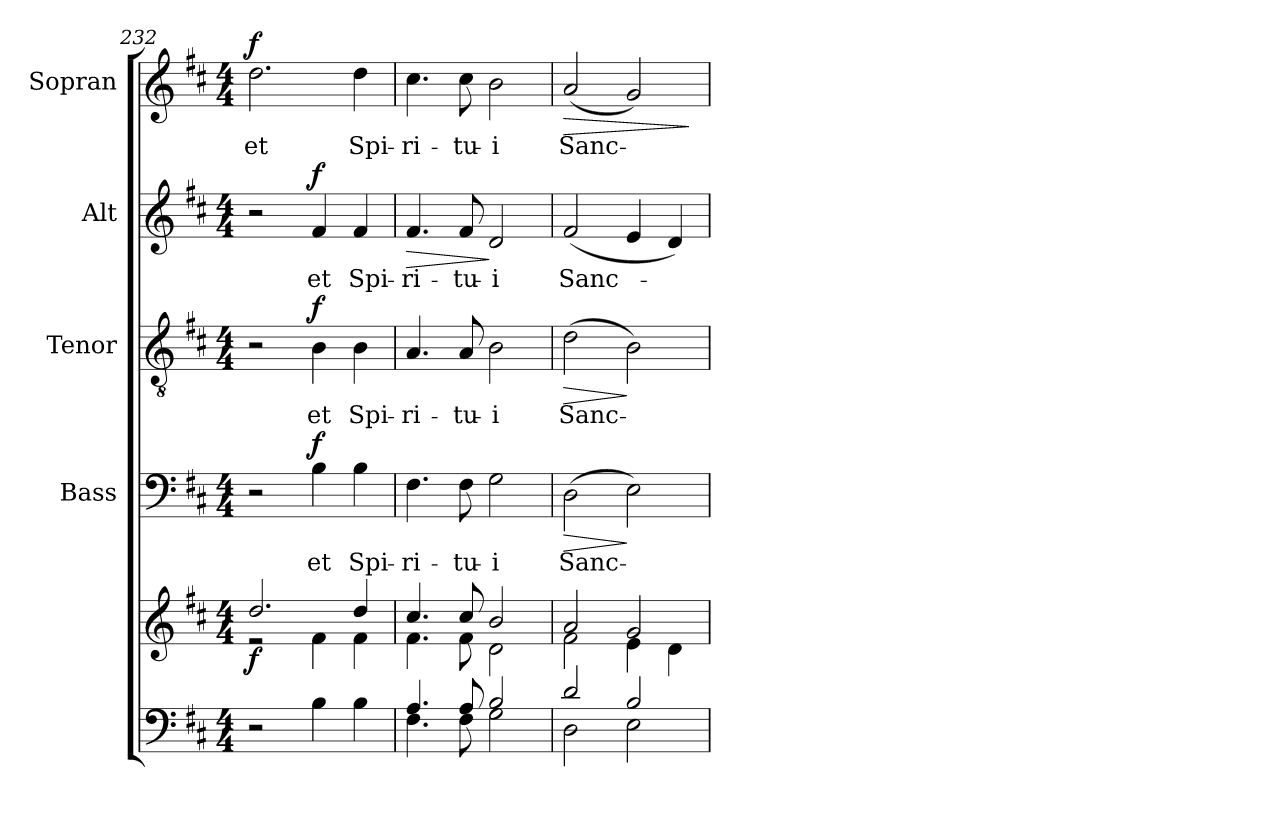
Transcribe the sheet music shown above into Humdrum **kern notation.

**kern	**kern	**dynam	**kern	**text	**dynam	**kern	**text	**dynam	**kern	**text	**dynam	**kern	**text	**dynam
*part5	*part5	*part5	*part4	*part4	*part4	*part3	*part3	*part3	*part2	*part2	*part2	*part1	*part1	*part1
*staff6	*staff5	*staff5/6	*staff4	*staff4	*staff4	*staff3	*staff3	*staff3	*staff2	*staff2	*staff2	*staff1	*staff1	*staff1
*	*	*	*I"Bass	*	*	*I"Tenor	*	*	*I"Alt	*	*	*I"Sopran	*	*
*	*	*	*I'B	*	*	*I'T	*	*	*I'A	*	*	*I'S	*	*
*clefF4	*clefG2	*	*clefF4	*	*	*clefGv2	*	*	*clefG2	*	*	*clefG2	*	*
*k[f#c#]	*k[f#c#]	*	*k[f#c#]	*	*	*k[f#c#]	*	*	*k[f#c#]	*	*	*k[f#c#]	*	*
*D:	*D:	*	*D:	*	*	*D:	*	*	*D:	*	*	*D:	*	*
*M4/4	*M4/4	*	*M4/4	*	*	*M4/4	*	*	*M4/4	*	*	*M4/4	*	*
=232	=232	=232	=232	=232	=232	=232	=232	=232	=232	=232	=232	=232	=232	=232
*	*^	*	*	*	*	*	*	*	*	*	*	*	*	*
!	!	!	!LO:DY:b	!	!	!	!	!	!	!	!	!	!	!LO:LY:b	!LO:DY:a
2r	2.dd/	2re	f	2r	.	.	2r	.	.	2r	.	.	2.dd\	et	f
!	!	!	!	!	!LO:LY:b	!LO:DY:a	!	!LO:LY:b	!LO:DY:a	!	!LO:LY:b	!LO:DY:a	!	!	!
4B\	.	4f#\	.	4B\	et	f	4B\	et	f	4f#/	et	f	.	.	.
!	!	!	!	!	!LO:LY:b	!	!	!LO:LY:b	!	!	!LO:LY:b	!	!	!LO:LY:b	!
4B\	4dd/	4f#\	.	4B\	Spi-	.	4B\	Spi-	.	4f#/	Spi-	.	4dd\	Spi-	.
!!LO:LB:g=z
=233	=233	=233	=233	=233	=233	=233	=233	=233	=233	=233	=233	=233	=233	=233	=233
*^	*	*	*	*	*	*	*	*	*	*	*	*	*	*	*
!	!	!	!	!	!	!LO:LY:b	!	!	!LO:LY:b	!	!	!LO:LY:b	!LO:HP:b	!	!LO:LY:b	!
4.A/	4.F#\	4.cc#/	4.f#\	.	4.F#\	-ri-	.	4.A/	-ri-	.	4.f#/	-ri-	>	4.cc#\	-ri-	.
!	!	!	!	!	!	!LO:LY:b	!	!	!LO:LY:b	!	!	!LO:LY:b	!	!	!LO:LY:b	!
8A/	8F#\	8cc#/	8f#\	.	8F#\	-tu-	.	8A/	-tu-	.	8f#/	-tu-	.	8cc#\	-tu-	.
!	!	!	!	!	!	!LO:LY:b	!	!	!LO:LY:b	!	!	!LO:LY:b	!	!	!LO:LY:b	!
2B/	2G\	2b/	2d\	.	2G\	-i	.	2B\	-i	.	2d/	-i	]	2b\	-i	.
=234	=234	=234	=234	=234	=234	=234	=234	=234	=234	=234	=234	=234	=234	=234	=234	=234
!	!	!	!	!	!	!LO:LY:b	!LO:HP:b	!	!LO:LY:b	!LO:HP:b	!	!LO:LY:b	!	!	!LO:LY:b	!LO:HP:b
2d/	2D\	2a/	2f#\	.	(>2D\	Sanc-	>	(>2d\	Sanc-	>	(<2f#/	Sanc-	.	(<2a/	Sanc-	>
2B/	2E\	2g/	4e\	.	2E\)	.	]	2B\)	.	]	4e/	.	.	2g/)	.	.
.	.	.	4d\	.	.	.	.	.	.	.	4d/)	.	.	.	.	.
*v	*v	*	*	*	*	*	*	*	*	*	*	*	*	*	*	*
*	*v	*v	*	*	*	*	*	*	*	*	*	*	*	*	*
.	.	.	.	.	.	.	.	.	.	.	.	.	.	]
=	=	=	=	=	=	=	=	=	=	=	=	=	=	=
*-	*-	*-	*-	*-	*-	*-	*-	*-	*-	*-	*-	*-	*-	*-
